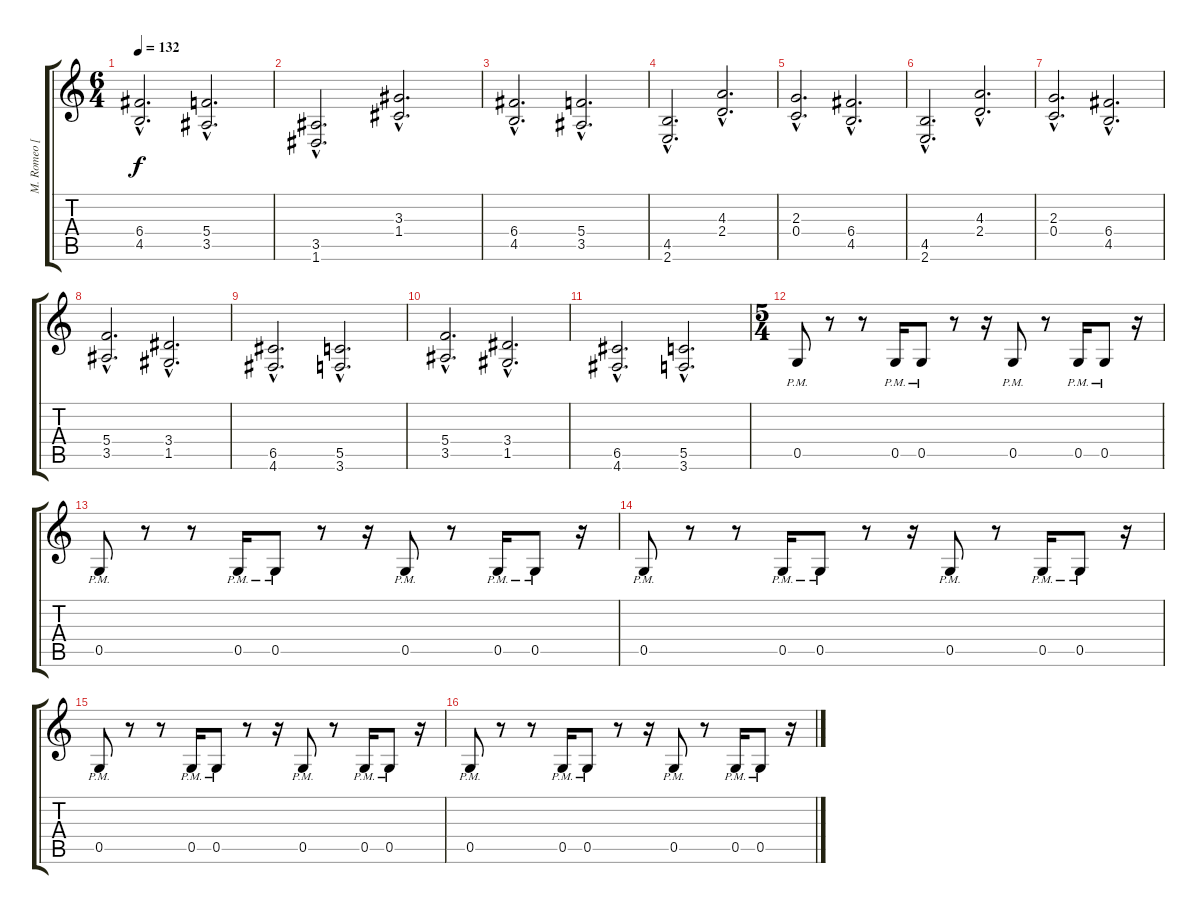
\track ("M. Romeo [Rhytim Guitar]" "M. Romeo [") {instrument distortionguitar}
\staff {score tabs}
\tuning (D4 A3 F3 C3 G2 D2) {hide}
\ts (6 4)
\tempo 132
\clef g2
\ks c
(6.4{hac} 4.5{hac}).2{d dy f} (5.4{hac} 3.5{hac}).2{d} |
(3.5{hac} 1.6{hac}).2{d} (3.3{hac} 1.4{hac}).2{d} |
(6.4{hac} 4.5{hac}).2{d} (5.4{hac} 3.5{hac}).2{d} |
(4.5{hac} 2.6{hac}).2{d} (4.3{hac} 2.4{hac}).2{d} |
(2.3{hac} 0.4{hac}).2{d} (6.4{hac} 4.5{hac}).2{d} |
(4.5{hac} 2.6{hac}).2{d} (4.3{hac} 2.4{hac}).2{d} |
(2.3{hac} 0.4{hac}).2{d} (6.4{hac} 4.5{hac}).2{d} |
(5.4{hac} 3.5{hac}).2{d} (3.4{hac} 1.5{hac}).2{d} |
(6.5{hac} 4.6{hac}).2{d} (5.5{hac} 3.6{hac}).2{d} |
(5.4{hac} 3.5{hac}).2{d} (3.4{hac} 1.5{hac}).2{d} |
(6.5{hac} 4.6{hac}).2{d} (5.5{hac} 3.6{hac}).2{d} |
\ts (5 4)
0.5{pm}.8 r.8 r.8 0.5{pm}.16 0.5{pm}.8 r.8 r.16 0.5{pm}.8 r.8 0.5{pm}.16 0.5{pm}.8 r.16 |
0.5{pm}.8 r.8 r.8 0.5{pm}.16 0.5{pm}.8 r.8 r.16 0.5{pm}.8 r.8 0.5{pm}.16 0.5{pm}.8 r.16 |
0.5{pm}.8 r.8 r.8 0.5{pm}.16 0.5{pm}.8 r.8 r.16 0.5{pm}.8 r.8 0.5{pm}.16 0.5{pm}.8 r.16 |
0.5{pm}.8 r.8 r.8 0.5{pm}.16 0.5{pm}.8 r.8 r.16 0.5{pm}.8 r.8 0.5{pm}.16 0.5{pm}.8 r.16 |
0.5{pm}.8 r.8 r.8 0.5{pm}.16 0.5{pm}.8 r.8 r.16 0.5{pm}.8 r.8 0.5{pm}.16 0.5{pm}.8 r.16
